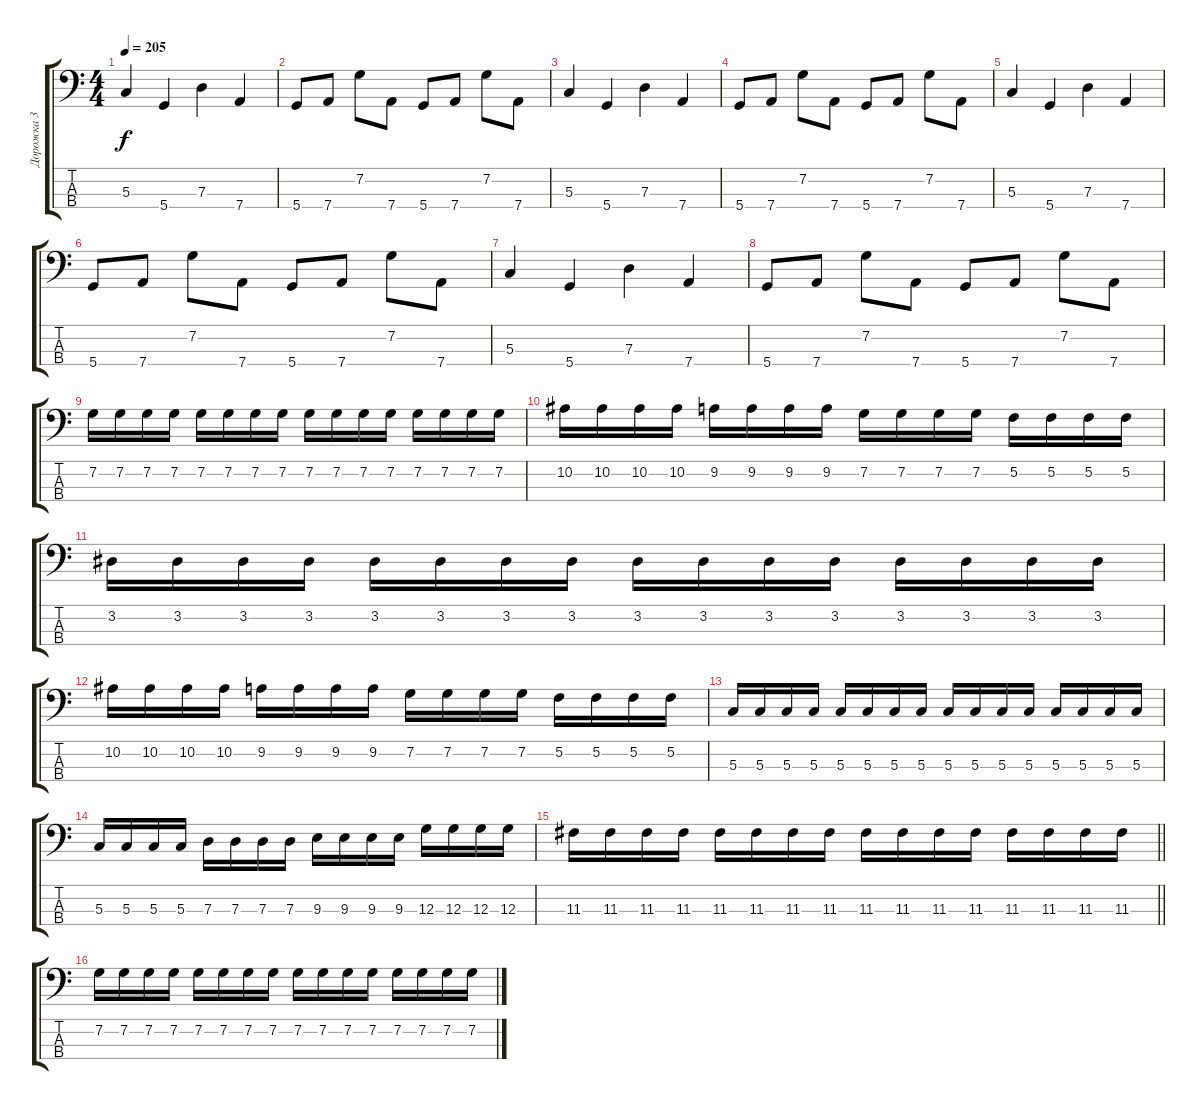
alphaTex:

\track ("Дорожка 3" "Дорожка 3") {instrument slapbass2}
\staff {score tabs}
\tuning (F2 C2 G1 D1) {hide}
\ts (4 4)
\tempo 205
\clef f4
\ks c
5.3.4{dy f instrument electricbassfinger} 5.4.4 7.3.4 7.4.4 |
5.4.8 7.4.8 7.2.8{instrument slapbass2} 7.4.8 5.4.8{instrument electricbassfinger} 7.4.8 7.2.8{instrument slapbass2} 7.4.8 |
5.3.4{instrument electricbassfinger} 5.4.4 7.3.4 7.4.4 |
5.4.8 7.4.8 7.2.8{instrument slapbass2} 7.4.8 5.4.8{instrument electricbassfinger} 7.4.8 7.2.8{instrument slapbass2} 7.4.8 |
5.3.4{instrument electricbassfinger} 5.4.4 7.3.4 7.4.4 |
5.4.8 7.4.8 7.2.8{instrument slapbass2} 7.4.8 5.4.8{instrument electricbassfinger} 7.4.8 7.2.8{instrument slapbass2} 7.4.8 |
5.3.4{instrument electricbassfinger} 5.4.4 7.3.4 7.4.4 |
5.4.8 7.4.8 7.2.8{instrument slapbass2} 7.4.8 5.4.8{instrument electricbassfinger} 7.4.8 7.2.8{instrument slapbass2} 7.4.8 |
7.2.16{instrument electricbassfinger} 7.2.16 7.2.16 7.2.16 7.2.16 7.2.16 7.2.16 7.2.16 7.2.16 7.2.16 7.2.16 7.2.16 7.2.16 7.2.16 7.2.16 7.2.16 |
10.2.16 10.2.16 10.2.16 10.2.16 9.2.16 9.2.16 9.2.16 9.2.16 7.2.16 7.2.16 7.2.16 7.2.16 5.2.16 5.2.16 5.2.16 5.2.16 |
3.2.16 3.2.16 3.2.16 3.2.16 3.2.16 3.2.16 3.2.16 3.2.16 3.2.16 3.2.16 3.2.16 3.2.16 3.2.16 3.2.16 3.2.16 3.2.16 |
10.2.16 10.2.16 10.2.16 10.2.16 9.2.16 9.2.16 9.2.16 9.2.16 7.2.16 7.2.16 7.2.16 7.2.16 5.2.16 5.2.16 5.2.16 5.2.16 |
5.3.16 5.3.16 5.3.16 5.3.16 5.3.16 5.3.16 5.3.16 5.3.16 5.3.16 5.3.16 5.3.16 5.3.16 5.3.16 5.3.16 5.3.16 5.3.16 |
5.3.16 5.3.16 5.3.16 5.3.16 7.3.16 7.3.16 7.3.16 7.3.16 9.3.16 9.3.16 9.3.16 9.3.16 12.3.16 12.3.16 12.3.16 12.3.16 |
\barLineRight lightlight
11.3.16 11.3.16 11.3.16 11.3.16 11.3.16 11.3.16 11.3.16 11.3.16 11.3.16 11.3.16 11.3.16 11.3.16 11.3.16 11.3.16 11.3.16 11.3.16 |
7.2.16 7.2.16 7.2.16 7.2.16 7.2.16 7.2.16 7.2.16 7.2.16 7.2.16 7.2.16 7.2.16 7.2.16 7.2.16 7.2.16 7.2.16 7.2.16
